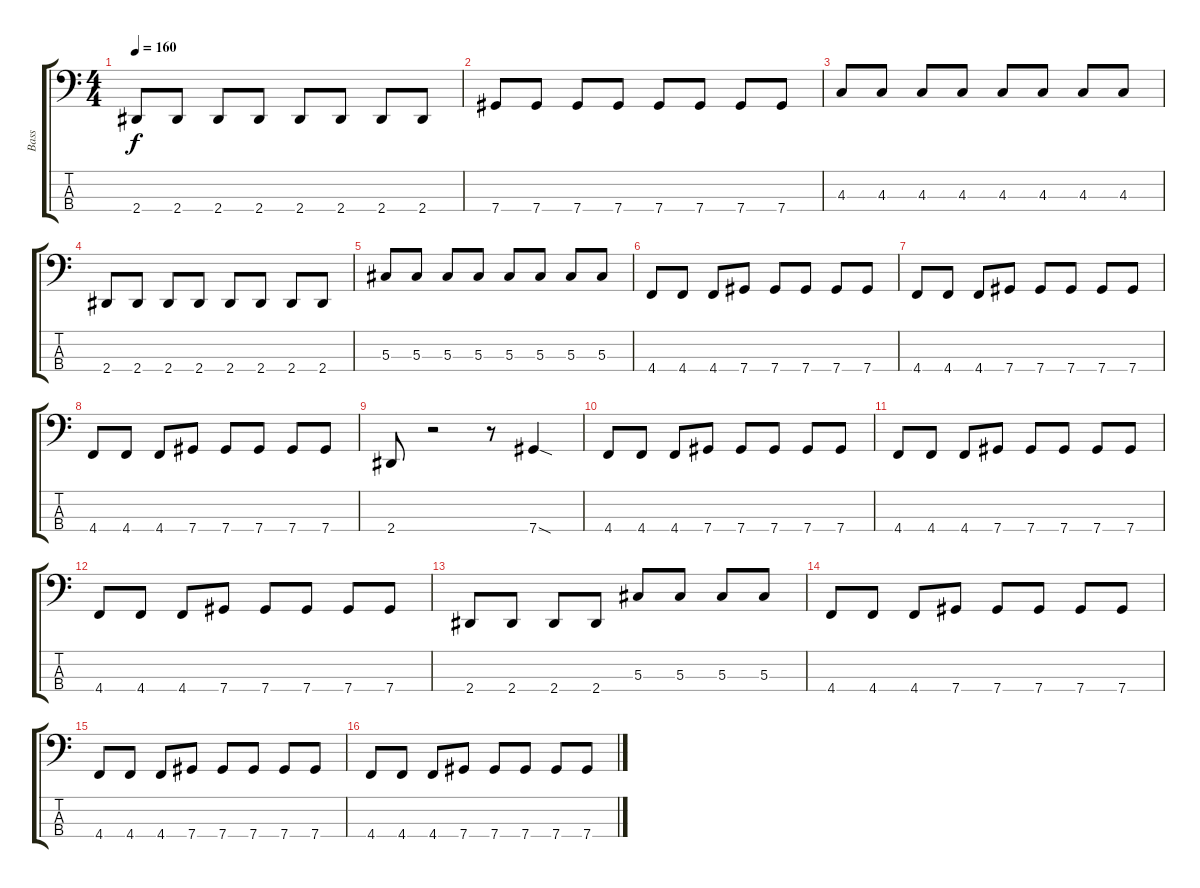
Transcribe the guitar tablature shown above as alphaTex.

\track ("Bass" "Bass") {instrument electricbasspick}
\staff {score tabs}
\tuning (Gb2 Db2 Ab1 Db1) {hide}
\ts (4 4)
\tempo 160
\clef f4
\ks c
2.4.8{dy f} 2.4.8 2.4.8 2.4.8 2.4.8 2.4.8 2.4.8 2.4.8 |
7.4.8 7.4.8 7.4.8 7.4.8 7.4.8 7.4.8 7.4.8 7.4.8 |
4.3.8 4.3.8 4.3.8 4.3.8 4.3.8 4.3.8 4.3.8 4.3.8 |
2.4.8 2.4.8 2.4.8 2.4.8 2.4.8 2.4.8 2.4.8 2.4.8 |
5.3.8 5.3.8 5.3.8 5.3.8 5.3.8 5.3.8 5.3.8 5.3.8 |
4.4.8 4.4.8 4.4.8 7.4.8 7.4.8 7.4.8 7.4.8 7.4.8 |
4.4.8 4.4.8 4.4.8 7.4.8 7.4.8 7.4.8 7.4.8 7.4.8 |
4.4.8 4.4.8 4.4.8 7.4.8 7.4.8 7.4.8 7.4.8 7.4.8 |
2.4.8 r.2 r.8 7.4{sod}.4 |
4.4.8 4.4.8 4.4.8 7.4.8 7.4.8 7.4.8 7.4.8 7.4.8 |
4.4.8 4.4.8 4.4.8 7.4.8 7.4.8 7.4.8 7.4.8 7.4.8 |
4.4.8 4.4.8 4.4.8 7.4.8 7.4.8 7.4.8 7.4.8 7.4.8 |
2.4.8 2.4.8 2.4.8 2.4.8 5.3.8 5.3.8 5.3.8 5.3.8 |
4.4.8 4.4.8 4.4.8 7.4.8 7.4.8 7.4.8 7.4.8 7.4.8 |
4.4.8 4.4.8 4.4.8 7.4.8 7.4.8 7.4.8 7.4.8 7.4.8 |
4.4.8 4.4.8 4.4.8 7.4.8 7.4.8 7.4.8 7.4.8 7.4.8
